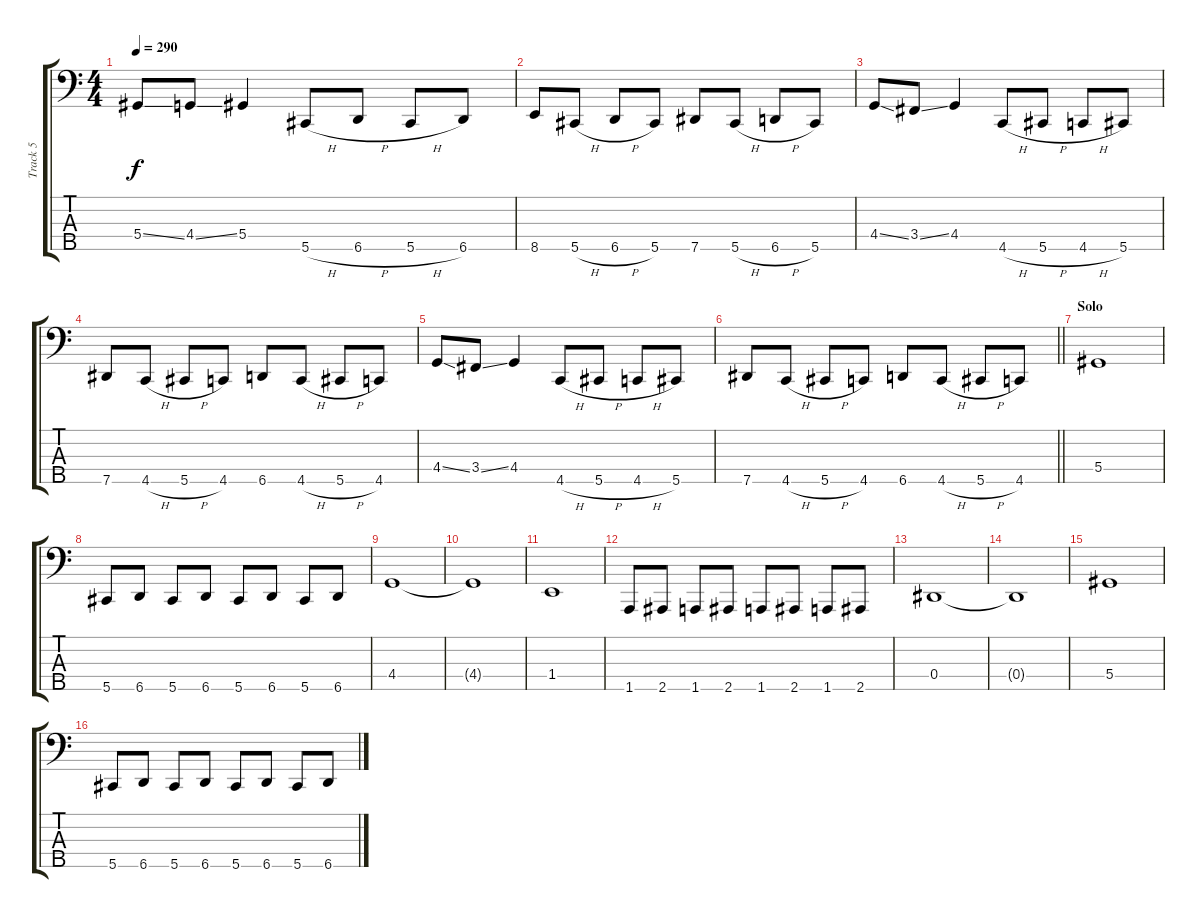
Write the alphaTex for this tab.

\track ("Track 5" "Track 5") {instrument electricbassfinger}
\staff {score tabs}
\tuning (Gb2 Db2 Ab1 Eb1 Ab0) {hide}
\ts (4 4)
\tempo 290
\clef f4
\ks c
5.4{ss}.8{dy f} 4.4{ss}.8 5.4.4 5.5{h}.8 6.5{h}.8 5.5{h}.8 6.5.8 |
8.5.8 5.5{h}.8 6.5{h}.8 5.5.8 7.5.8 5.5{h}.8 6.5{h}.8 5.5.8 |
4.4{ss}.8 3.4{ss}.8 4.4.4 4.5{h}.8 5.5{h}.8 4.5{h}.8 5.5.8 |
7.5.8 4.5{h}.8 5.5{h}.8 4.5.8 6.5.8 4.5{h}.8 5.5{h}.8 4.5.8 |
4.4{ss}.8 3.4{ss}.8 4.4.4 4.5{h}.8 5.5{h}.8 4.5{h}.8 5.5.8 |
\barLineRight lightlight
7.5.8 4.5{h}.8 5.5{h}.8 4.5.8 6.5.8 4.5{h}.8 5.5{h}.8 4.5.8 |
\section ("" "Solo")
5.4.1 |
5.5.8 6.5.8 5.5.8 6.5.8 5.5.8 6.5.8 5.5.8 6.5.8 |
4.4.1 |
4.4{t}.1 |
1.4.1 |
1.5.8 2.5.8 1.5.8 2.5.8 1.5.8 2.5.8 1.5.8 2.5.8 |
0.4.1 |
0.4{t}.1 |
5.4.1 |
5.5.8 6.5.8 5.5.8 6.5.8 5.5.8 6.5.8 5.5.8 6.5.8
